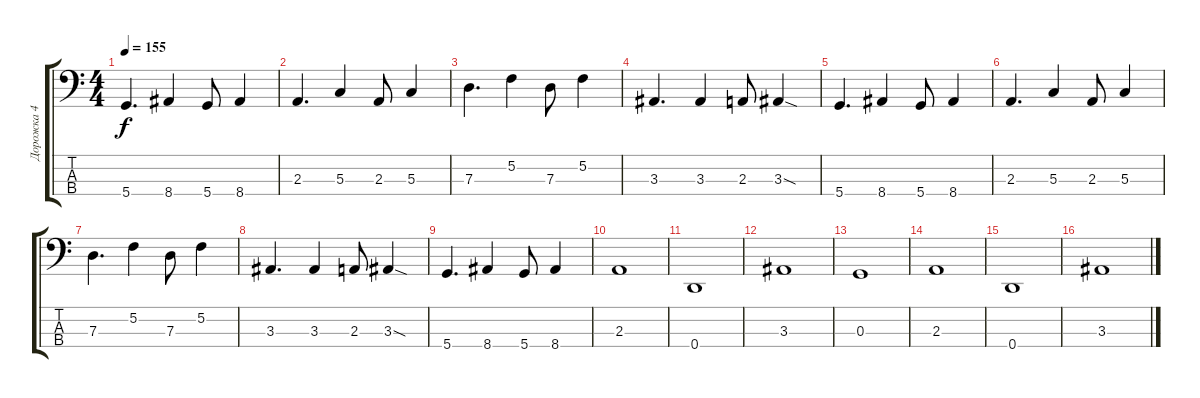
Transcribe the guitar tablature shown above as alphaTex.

\track ("Дорожка 4" "Дорожка 4") {instrument electricbasspick}
\staff {score tabs}
\tuning (F2 C2 G1 D1) {hide}
\ts (4 4)
\tempo 155
\clef f4
\ks c
5.4.4{d dy f} 8.4.4 5.4.8 8.4.4 |
2.3.4{d} 5.3.4 2.3.8 5.3.4 |
7.3.4{d} 5.2.4 7.3.8 5.2.4 |
3.3.4{d} 3.3.4 2.3.8 3.3{sod}.4 |
5.4.4{d} 8.4.4 5.4.8 8.4.4 |
2.3.4{d} 5.3.4 2.3.8 5.3.4 |
7.3.4{d} 5.2.4 7.3.8 5.2.4 |
3.3.4{d} 3.3.4 2.3.8 3.3{sod}.4 |
5.4.4{d} 8.4.4 5.4.8 8.4.4 |
2.3.1 |
0.4.1 |
3.3.1 |
0.3.1 |
2.3.1 |
0.4.1 |
3.3.1
